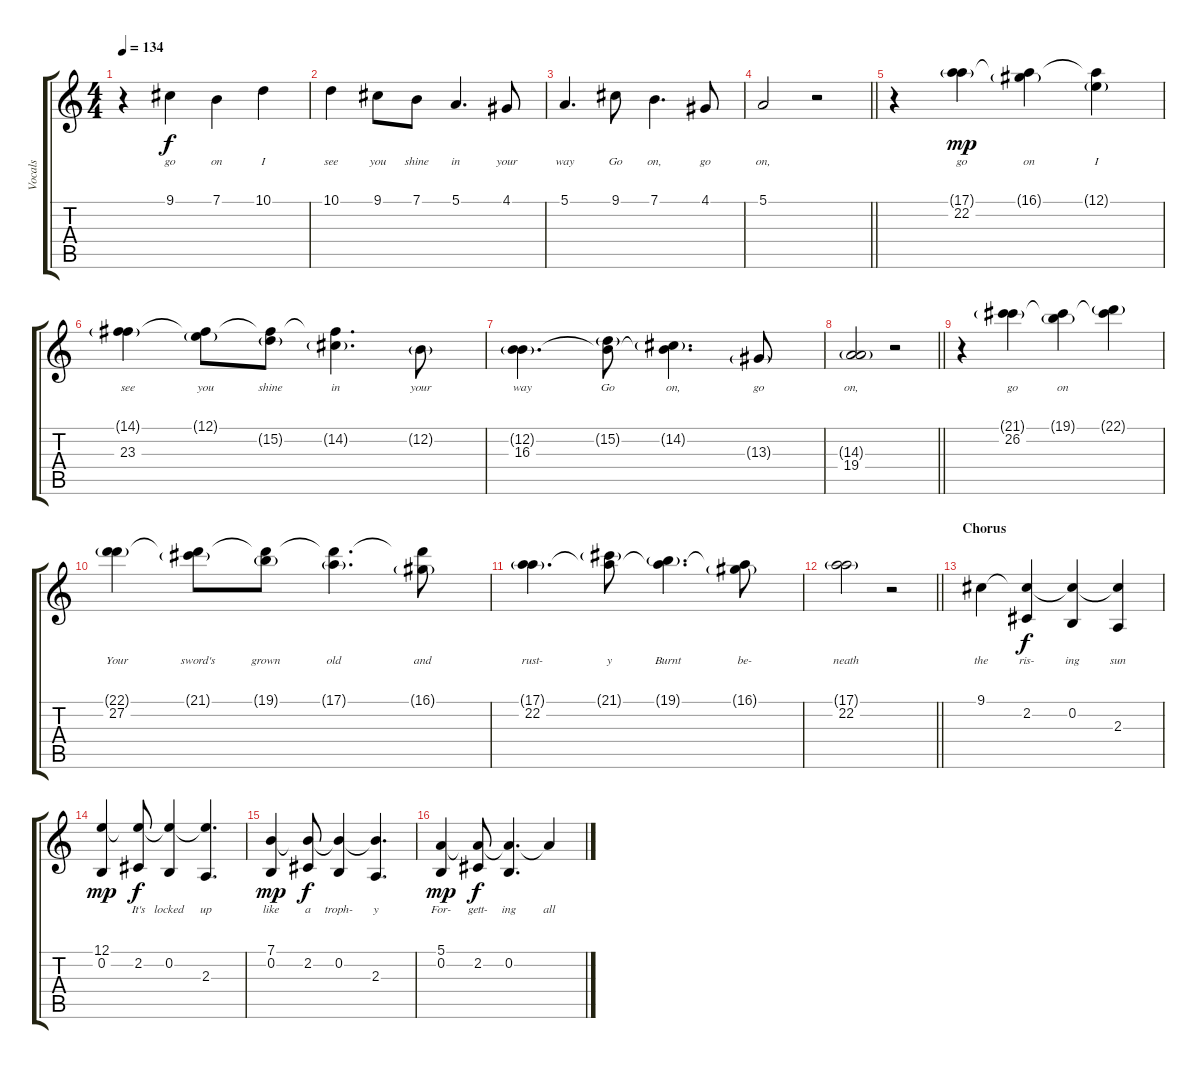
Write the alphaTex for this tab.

\track ("Vocals" "Vocals") {instrument oboe}
\staff {score tabs}
\tuning (E4 B3 G3 D3 A2 E2) {hide}
\ts (4 4)
\tempo 134
\clef g2
\ks c
r.4{dy f} 9.1.4{lyrics (0 "go") lyrics (1 "") lyrics (2 "") lyrics (3 "") lyrics (4 "")} 7.1.4{lyrics (0 "on") lyrics (1 "") lyrics (2 "") lyrics (3 "") lyrics (4 "")} 10.1.4{lyrics (0 "I") lyrics (1 "") lyrics (2 "") lyrics (3 "") lyrics (4 "")} |
10.1.4{lyrics (0 "see") lyrics (1 "") lyrics (2 "") lyrics (3 "") lyrics (4 "")} 9.1.8{lyrics (0 "you") lyrics (1 "") lyrics (2 "") lyrics (3 "") lyrics (4 "")} 7.1.8{lyrics (0 "shine") lyrics (1 "") lyrics (2 "") lyrics (3 "") lyrics (4 "")} 5.1.4{d lyrics (0 "in") lyrics (1 "") lyrics (2 "") lyrics (3 "") lyrics (4 "")} 4.1.8{lyrics (0 "your") lyrics (1 "") lyrics (2 "") lyrics (3 "") lyrics (4 "")} |
5.1.4{d lyrics (0 "way") lyrics (1 "") lyrics (2 "") lyrics (3 "") lyrics (4 "")} 9.1.8{lyrics (0 "Go") lyrics (1 "") lyrics (2 "") lyrics (3 "") lyrics (4 "")} 7.1.4{d lyrics (0 "on,") lyrics (1 "") lyrics (2 "") lyrics (3 "") lyrics (4 "")} 4.1.8{lyrics (0 "go") lyrics (1 "") lyrics (2 "") lyrics (3 "") lyrics (4 "")} |
\barLineRight lightlight
5.1.2{lyrics (0 "on,") lyrics (1 "") lyrics (2 "") lyrics (3 "") lyrics (4 "")} r.2 |
r.4 (17.1{g} 22.2).4{lyrics (0 "go") lyrics (1 "") lyrics (2 "") lyrics (3 "") lyrics (4 "") dy mp} (16.1{g} 22.2{t}).4{lyrics (0 "on") lyrics (1 "") lyrics (2 "") lyrics (3 "") lyrics (4 "")} (12.1{g} 22.2{t}).4{lyrics (0 "I") lyrics (1 "") lyrics (2 "") lyrics (3 "") lyrics (4 "")} |
(14.1{g} 23.3).4{lyrics (0 "see") lyrics (1 "") lyrics (2 "") lyrics (3 "") lyrics (4 "")} (12.1{g} 23.3{t}).8{lyrics (0 "you") lyrics (1 "") lyrics (2 "") lyrics (3 "") lyrics (4 "")} (15.2{g} 23.3{t}).8{lyrics (0 "shine") lyrics (1 "") lyrics (2 "") lyrics (3 "") lyrics (4 "")} (14.2{g} 23.3{t}).4{d lyrics (0 "in") lyrics (1 "") lyrics (2 "") lyrics (3 "") lyrics (4 "")} 12.2{g}.8{lyrics (0 "your") lyrics (1 "") lyrics (2 "") lyrics (3 "") lyrics (4 "")} |
(12.2{g} 16.3).4{d lyrics (0 "way") lyrics (1 "") lyrics (2 "") lyrics (3 "") lyrics (4 "")} (15.2{g} 16.3{t}).8{lyrics (0 "Go") lyrics (1 "") lyrics (2 "") lyrics (3 "") lyrics (4 "")} (14.2{g} 16.3{t}).4{d lyrics (0 "on,") lyrics (1 "") lyrics (2 "") lyrics (3 "") lyrics (4 "")} 13.3{g}.8{lyrics (0 "go") lyrics (1 "") lyrics (2 "") lyrics (3 "") lyrics (4 "")} |
\barLineRight lightlight
(14.3{g} 19.4).2{lyrics (0 "on,") lyrics (1 "") lyrics (2 "") lyrics (3 "") lyrics (4 "")} r.2 |
r.4 (21.1{g} 26.2).4{lyrics (0 "go") lyrics (1 "") lyrics (2 "") lyrics (3 "") lyrics (4 "")} (19.1{g} 26.2{t}).4{lyrics (0 "on") lyrics (1 "") lyrics (2 "") lyrics (3 "") lyrics (4 "")} (22.1{g} 26.2{t}).4{lyrics (0 "") lyrics (1 "") lyrics (2 "") lyrics (3 "") lyrics (4 "")} |
(22.1{g} 27.2).4{lyrics (0 "Your") lyrics (1 "") lyrics (2 "") lyrics (3 "") lyrics (4 "")} (21.1{g} 27.2{t}).8{lyrics (0 "sword's") lyrics (1 "") lyrics (2 "") lyrics (3 "") lyrics (4 "")} (19.1{g} 27.2{t}).8{lyrics (0 "grown") lyrics (1 "") lyrics (2 "") lyrics (3 "") lyrics (4 "")} (17.1{g} 27.2{t}).4{d lyrics (0 "old") lyrics (1 "") lyrics (2 "") lyrics (3 "") lyrics (4 "")} (16.1{g} 27.2{t}).8{lyrics (0 "and") lyrics (1 "") lyrics (2 "") lyrics (3 "") lyrics (4 "")} |
(17.1{g} 22.2).4{d lyrics (0 "rust-") lyrics (1 "") lyrics (2 "") lyrics (3 "") lyrics (4 "")} (21.1{g} 22.2{t}).8{lyrics (0 "y") lyrics (1 "") lyrics (2 "") lyrics (3 "") lyrics (4 "")} (19.1{g} 22.2{t}).4{d lyrics (0 "Burnt") lyrics (1 "") lyrics (2 "") lyrics (3 "") lyrics (4 "")} (16.1{g} 22.2{t}).8{lyrics (0 "be-") lyrics (1 "") lyrics (2 "") lyrics (3 "") lyrics (4 "")} |
\barLineRight lightlight
(17.1{g} 22.2).2{lyrics (0 "neath") lyrics (1 "") lyrics (2 "") lyrics (3 "") lyrics (4 "")} r.2 |
\section ("" "Chorus")
9.1.4{lyrics (0 "the") lyrics (1 "") lyrics (2 "") lyrics (3 "") lyrics (4 "")} (9.1{t} 2.2).4{lyrics (0 "ris-") lyrics (1 "") lyrics (2 "") lyrics (3 "") lyrics (4 "") dy f} (9.1{t} 0.2).4{lyrics (0 "ing") lyrics (1 "") lyrics (2 "") lyrics (3 "") lyrics (4 "")} (9.1{t} 2.3).4{lyrics (0 "sun") lyrics (1 "") lyrics (2 "") lyrics (3 "") lyrics (4 "")} |
(12.1 0.2).4{lyrics (0 "") lyrics (1 "") lyrics (2 "") lyrics (3 "") lyrics (4 "") dy mp} (12.1{t} 2.2).8{lyrics (0 "It's") lyrics (1 "") lyrics (2 "") lyrics (3 "") lyrics (4 "") dy f} (12.1{t} 0.2).4{lyrics (0 "locked") lyrics (1 "") lyrics (2 "") lyrics (3 "") lyrics (4 "")} (12.1{t} 2.3).4{d lyrics (0 "up") lyrics (1 "") lyrics (2 "") lyrics (3 "") lyrics (4 "")} |
(7.1 0.2).4{lyrics (0 "like") lyrics (1 "") lyrics (2 "") lyrics (3 "") lyrics (4 "") dy mp} (7.1{t} 2.2).8{lyrics (0 "a") lyrics (1 "") lyrics (2 "") lyrics (3 "") lyrics (4 "") dy f} (7.1{t} 0.2).4{lyrics (0 "troph-") lyrics (1 "") lyrics (2 "") lyrics (3 "") lyrics (4 "")} (7.1{t} 2.3).4{d lyrics (0 "y") lyrics (1 "") lyrics (2 "") lyrics (3 "") lyrics (4 "")} |
(5.1 0.2).4{lyrics (0 "For-") lyrics (1 "") lyrics (2 "") lyrics (3 "") lyrics (4 "") dy mp} (5.1{t} 2.2).8{lyrics (0 "gett-") lyrics (1 "") lyrics (2 "") lyrics (3 "") lyrics (4 "") dy f} (5.1{t} 0.2).4{d lyrics (0 "ing") lyrics (1 "") lyrics (2 "") lyrics (3 "") lyrics (4 "")} 5.1{t}.4{lyrics (0 "all") lyrics (1 "") lyrics (2 "") lyrics (3 "") lyrics (4 "")}
